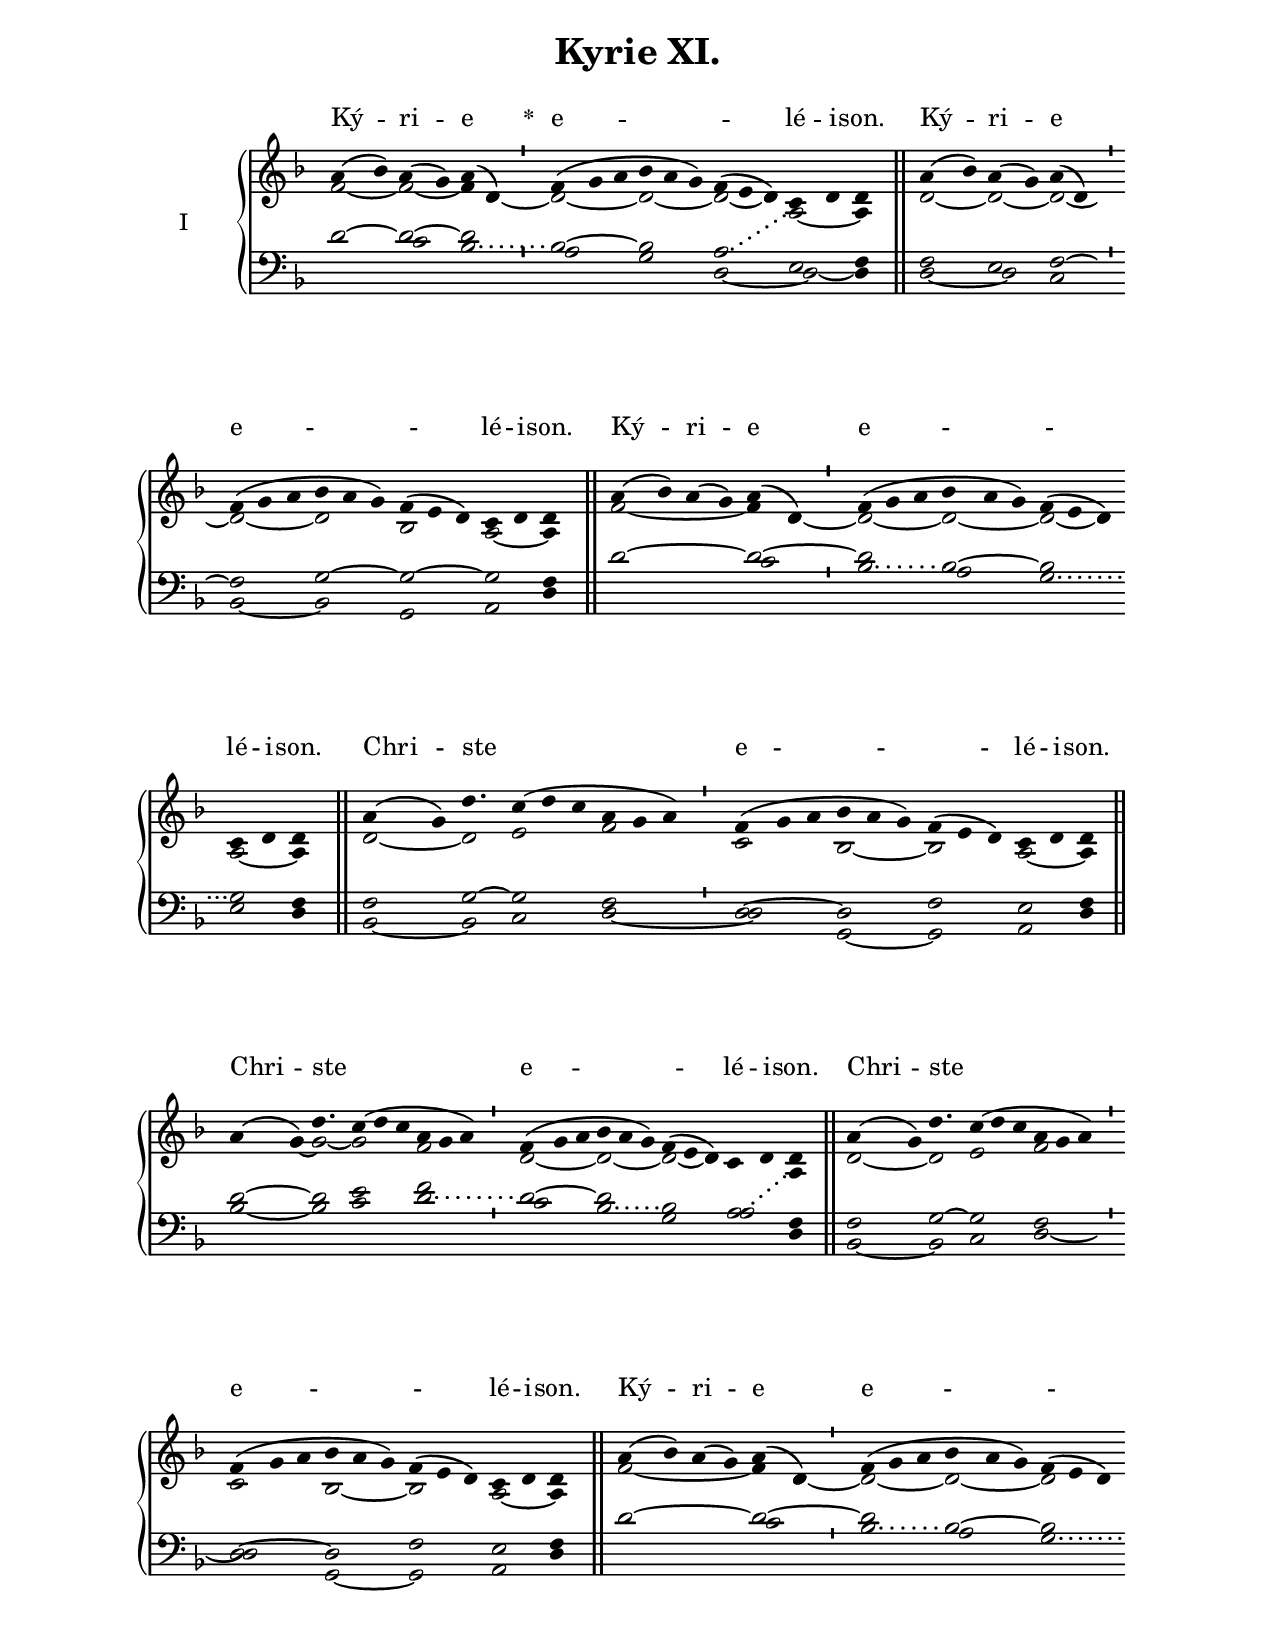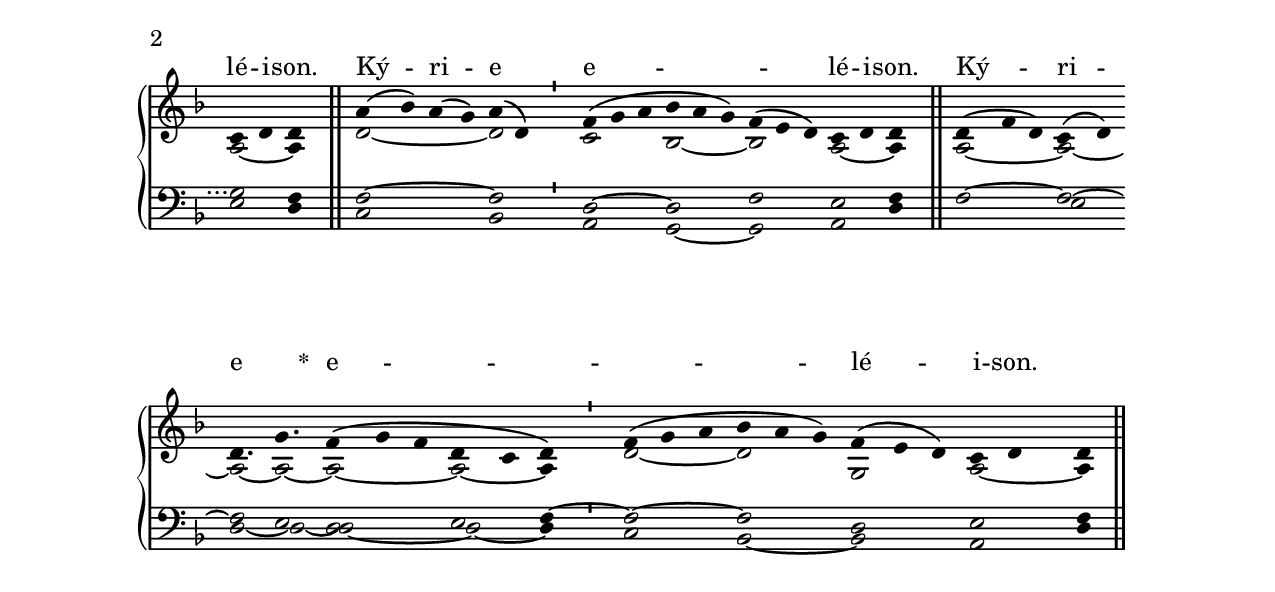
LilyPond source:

\version "2.18"
\include "gregorian.ly"
\include "noh2.ily"

%Page reference: page v.62
%(volume.page)

global = {
 \key d \minor
 \cadenzaOn 
 \override Glissando #'thickness = #2.0
}

\header {
  title = \markup \center-column {"Kyrie XI." \vspace #1 }
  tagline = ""
  composer = ""
}

\paper {
 #(include-special-characters)
  oddHeaderMarkup = \markup \fill-line {
    \line {}
    \center-column {
      \on-the-fly #first-page     " "
      \on-the-fly #not-first-page ""
    }
    \line { \on-the-fly #print-page-number-check-first \fromproperty #'page:page-number-string }
  }
  evenHeaderMarkup = \markup \fill-line {
    \line { \on-the-fly #print-page-number-check-first \fromproperty #'page:page-number-string }
    \center-column { "" }
    \line {}
  }
}

chantText = \lyricmode {
Ký -- ri -- e 
\set stanza = " * " e -- _ lé -- i -- son. 
Ký -- ri -- e e -- _ lé -- i -- son. 
Ký -- ri -- e e -- _ lé -- i -- son. 
Chri -- ste _ e -- _ lé -- i -- son. 
Chri -- ste _ e -- _ lé -- i -- son. 
Chri -- ste _ e -- _ lé -- i -- son. 
Ký -- ri -- e e -- _ lé -- i -- son. 
Ký -- ri -- e e -- _ lé -- i -- son. 
Ký -- ri -- e _ 
\set stanza = " * " e -- _ lé -- i -- son. }

chantMusic = {
\tieDown    a'4 ( bes'4) a'4 ( g'4) a'4 ( d'4) \divisioMinima
  f'4 ( g'4 a'4 bes'4 a'4 g'4) f'4 ( e'4 d'4) c'4 d'4 d'4 \finalis
  a'4 ( bes'4) a'4 ( g'4) a'4 ( d'4) \divisioMinima
 \forceBreak
  f'4 ( g'4 a'4 bes'4 a'4 g'4) f'4 ( e'4 d'4) c'4 d'4 d'4 \finalis
  a'4 ( bes'4) a'4 ( g'4) a'4 ( d'4) \divisioMinima
  f'4 ( g'4 a'4 bes'4 a'4 g'4) f'4 ( e'4 d'4) \forceBreak
 c'4 d'4 d'4 \finalis
 a'4 ( g'4) d''4. c''4 ( d''4 c''4 a'4 g'4 a'4) \divisioMinima
  f'4 ( g'4 a'4 bes'4 a'4 g'4) f'4 ( e'4 d'4) c'4 d'4 d'4 \finalis
 \forceBreak
 a'4 ( g'4) d''4. c''4 ( d''4 c''4 a'4 g'4 a'4) \divisioMinima
  f'4 ( g'4 a'4 bes'4 a'4 g'4) f'4 ( e'4 d'4) c'4 d'4 d'4 \finalis
 a'4 ( g'4) d''4. c''4 ( d''4 c''4 a'4 g'4 a'4) \divisioMinima
 \forceBreak
  f'4 ( g'4 a'4 bes'4 a'4 g'4) f'4 ( e'4 d'4) c'4 d'4 d'4 \finalis
  a'4 ( bes'4) a'4 ( g'4) a'4 ( d'4) \divisioMinima
  f'4 ( g'4 a'4 bes'4 a'4 g'4) f'4 ( e'4 d'4) \forceBreak
 c'4 d'4 d'4 \finalis
  a'4 ( bes'4) a'4 ( g'4) a'4 ( d'4) \divisioMinima
  f'4 ( g'4 a'4 bes'4 a'4 g'4) f'4 ( e'4 d'4) c'4 d'4 d'4 \finalis
 d'4 ( f'4 d'4) c'4 ( d'4) \forceBreak
 d'4. g'4. f'4 ( g'4 f'4 d'4 c'4 d'4) \divisioMinima
  f'4 ( g'4 a'4 bes'4 a'4 g'4) f'4 ( e'4 d'4) c'4 d'4 d'4 \finalis

}

altoMusic = {
f'2 ~ f'2 ~ f'4 d'4 ~ d'2*3/2 ~ d'2*3/2 ~ d'2 ~ d'4 a2 ~ a4 d'2 ~ d'2 ~ d'2 ~ d'2*3/2 ~ d'2*3/2 bes2*3/2 a2 ~ a4 f'2*4/2 ~ f'4 d'4 ~ \divisioMinima d'2*3/2 ~ d'2*3/2 ~ d'2 ~ d'4 a2 ~ a4 \finalis
d'2 ~ d'2*3/4 e'2*3/2 f'2*3/2 c'2*3/2 bes2*3/2 ~ bes2*3/2 a2 ~ a4 \finalis
r4 g'4 ~ g'2*3/4 ~ g'2*3/2 f'2*3/2 d'2*3/2 ~ d'2*3/2 ~ d'2 ~ d'4 r2 a4 \finalis
d'2 ~ d'2*3/4 e'2*3/2 f'2*3/2 c'2*3/2 bes2*3/2 ~ bes2*3/2 a2 ~ a4 f'2*4/2 ~ f'4 d'4 ~ d'2*3/2 ~ d'2*3/2 ~ d'2*3/2 a2 ~ a4 d'2*4/2 ~ d'2 c'2*3/2 bes2*3/2 ~ bes2*3/2 a2 ~ a4 \finalis
a2*3/2 ~ a2 ~ a2*3/4 ~ a2*3/4 ~ a2*3/2 ~ a2 ~ a4 d'2*3/2 ~ d'2*3/2 g2*3/2 a2 ~ a4 \finalis
}

tenorMusic = {
d'2 ~ d'2 ~ d'2 \divisioMinima bes2*3/2 ~ bes2*3/2 a2*3/2 e2 f4 f2 e2 f2 ~ \divisioMinima f2*3/2 g2*3/2 ~ g2*3/2 ~ g2 f4 d'2*4/2 ~ d'2 ~ \divisioMinima d'2*3/2 bes2*3/2 ~ bes2*3/2 g2 f4 \finalis
f2 g2*3/4 ~ g2*3/2 f2*3/2 \divisioMinima d2*3/2 ~ d2*3/2 f2*3/2 e2 f4 \finalis
d'2 ~ d'2*3/4 e'2*3/2 f'2*3/2 \divisioMinima d'2*3/2 ~ d'2*3/2 bes2*3/2 \shiftRight a2 f4 \finalis
f2 g2*3/4 ~ g2*3/2 f2*3/2 \divisioMinima d2*3/2 ~ d2*3/2 f2*3/2 e2 f4 d'2*4/2 ~ d'2 ~ \divisioMinima d'2*3/2 bes2*3/2 ~ bes2*3/2 g2 f4 f2*4/2 ~ f2 \divisioMinima d2*3/2 ~ d2*3/2 f2*3/2 e2 f4 \finalis
f2*3/2 ~ f2 ~ f2*3/4 e2*3/4 d2*3/2 e2 f4 ~ \divisioMinima f2*3/2 ~ f2*3/2 d2*3/2 e2 f4 \finalis
}

bassMusic = {
r2 c'2 bes2 a2*3/2 g2*3/2 d2*3/2 ~ d2 ~ d4 d2 ~ d2 c2 bes,2*3/2 ~ bes,2*3/2 g,2*3/2 a,2 d4 r2*4/2 c'2 bes2*3/2 a2*3/2 g2*3/2 e2 d4 \finalis
bes,2 ~ bes,2*3/4 c2*3/2 d2*3/2 ~ \shiftRight d2*3/2 g,2*3/2 ~ g,2*3/2 a,2 d4 \finalis
bes2 ~ bes2*3/4 c'2*3/2 d'2*3/2 c'2*3/2 bes2*3/2 g2*3/2 a2 d4 \finalis
bes,2 ~ bes,2*3/4 c2*3/2 d2*3/2 ~ \shiftRight d2*3/2 g,2*3/2 ~ g,2*3/2 a,2 d4 r2*4/2 c'2 bes2*3/2 a2*3/2 g2*3/2 e2 d4 c2*4/2 bes,2 a,2*3/2 g,2*3/2 ~ g,2*3/2 a,2 d4 \finalis
r2*3/2 e2 d2*3/4 ~ d2*3/4 ~ \shiftRight d2*3/2 ~ d2 ~ d4 c2*3/2 bes,2*3/2 ~ bes,2*3/2 a,2 d4 \finalis
}

voiceLines = {
\voiceLineStyle


s2*4/2
\allowVoiceLineBreak
\voiceLine "down" "down" bes2*2/2 bes2*1/2


s2*5/2
\allowVoiceLineBreak
\voiceLine "down" "up" a2*3/2 a2*1/2


s2*26/2
\allowVoiceLineBreak
\voiceLine "down" "down" bes2*3/2 bes2*1/2


s2*2/2
\allowVoiceLineBreak
\voiceLine "down" "down" g2*3/2 g2*1/2


s2*30/2
\allowVoiceLineBreak
\voiceLine "down" "down" d'2*3/2 d'2*1/2


s2*2/2
\allowVoiceLineBreak
\voiceLine "down" "down" bes2*3/2 bes2*1/2


s2*2/2
\allowVoiceLineBreak
\voiceLine "down" "up" a2*2/2 a2*1/2


s2*55/4
\allowVoiceLineBreak
\voiceLine "down" "down" bes2*3/2 bes2*1/2


s2*2/2
\allowVoiceLineBreak
\voiceLine "down" "down" g2*3/2 g2*1/2


}

\score{
  <<
    \new GrandStaff <<
      \set GrandStaff.autoBeaming = ##f
      \set GrandStaff.instrumentName = \markup \center-column {
        "I"
      }
      \new Staff = up <<
        \new Voice = "chant" {
          \voiceOne \global \chantMusic
        }
        \new Voice {
          \voiceTwo \global \altoMusic
        }
      >>

      \new Staff = down <<
        \clef bass
        \new Voice {
          \voiceOne \global \tenorMusic
        }
        \new Voice {
          \voiceTwo \global \bassMusic
        }
	\new Voice {
        \voiceThree \global \voiceLines
        }
      >>
    >>
    \new Lyrics \lyricsto chant {
      \chantText
    }
  >>
  \layout{
  }
  \midi{
    \tempo 4 = 125
  }
}
